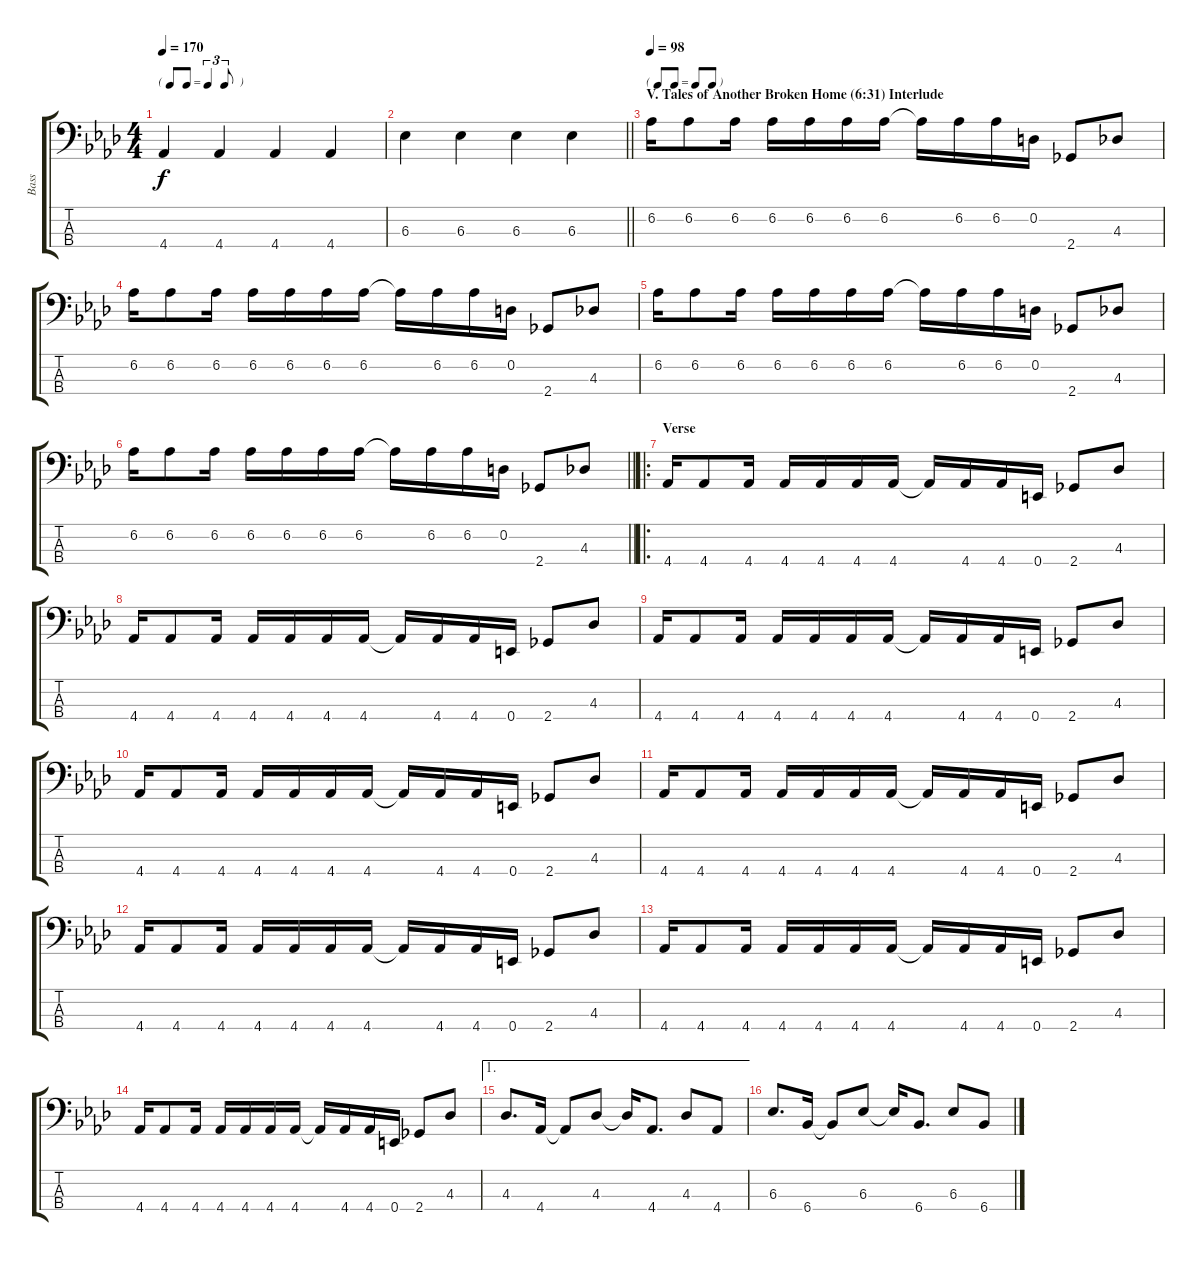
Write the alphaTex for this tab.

\track ("Bass" "Bass") {instrument electricbasspick}
\staff {score tabs}
\tuning (G2 D2 A1 E1) {hide}
\ts (4 4)
\tf triplet8th
\tempo 170
\clef f4
\ks ab
4.4.4{dy f} 4.4.4 4.4.4 4.4.4 |
\barLineRight lightlight
6.3.4 6.3.4 6.3.4 6.3.4 |
\tf none
\section ("" "V. Tales of Another Broken Home (6:31) Interlude")
\tempo 98
6.2.16 6.2.8 6.2.16 6.2.16 6.2.16 6.2.16 6.2.16 6.2{t}.16 6.2.16 6.2.16 0.2.16 2.4.8 4.3.8 |
6.2.16 6.2.8 6.2.16 6.2.16 6.2.16 6.2.16 6.2.16 6.2{t}.16 6.2.16 6.2.16 0.2.16 2.4.8 4.3.8 |
6.2.16 6.2.8 6.2.16 6.2.16 6.2.16 6.2.16 6.2.16 6.2{t}.16 6.2.16 6.2.16 0.2.16 2.4.8 4.3.8 |
\barLineRight lightlight
6.2.16 6.2.8 6.2.16 6.2.16 6.2.16 6.2.16 6.2.16 6.2{t}.16 6.2.16 6.2.16 0.2.16 2.4.8 4.3.8 |
\ro
\section ("" "Verse")
4.4.16 4.4.8 4.4.16 4.4.16 4.4.16 4.4.16 4.4.16 4.4{t}.16 4.4.16 4.4.16 0.4.16 2.4.8 4.3.8 |
4.4.16 4.4.8 4.4.16 4.4.16 4.4.16 4.4.16 4.4.16 4.4{t}.16 4.4.16 4.4.16 0.4.16 2.4.8 4.3.8 |
4.4.16 4.4.8 4.4.16 4.4.16 4.4.16 4.4.16 4.4.16 4.4{t}.16 4.4.16 4.4.16 0.4.16 2.4.8 4.3.8 |
4.4.16 4.4.8 4.4.16 4.4.16 4.4.16 4.4.16 4.4.16 4.4{t}.16 4.4.16 4.4.16 0.4.16 2.4.8 4.3.8 |
4.4.16 4.4.8 4.4.16 4.4.16 4.4.16 4.4.16 4.4.16 4.4{t}.16 4.4.16 4.4.16 0.4.16 2.4.8 4.3.8 |
4.4.16 4.4.8 4.4.16 4.4.16 4.4.16 4.4.16 4.4.16 4.4{t}.16 4.4.16 4.4.16 0.4.16 2.4.8 4.3.8 |
4.4.16 4.4.8 4.4.16 4.4.16 4.4.16 4.4.16 4.4.16 4.4{t}.16 4.4.16 4.4.16 0.4.16 2.4.8 4.3.8 |
4.4.16 4.4.8 4.4.16 4.4.16 4.4.16 4.4.16 4.4.16 4.4{t}.16 4.4.16 4.4.16 0.4.16 2.4.8 4.3.8 |
\ae 1
4.3.8{d} 4.4.16 4.4{t}.8 4.3.8 4.3{t}.16 4.4.8{d} 4.3.8 4.4.8 |
6.3.8{d} 6.4.16 6.4{t}.8 6.3.8 6.3{t}.16 6.4.8{d} 6.3.8 6.4.8
